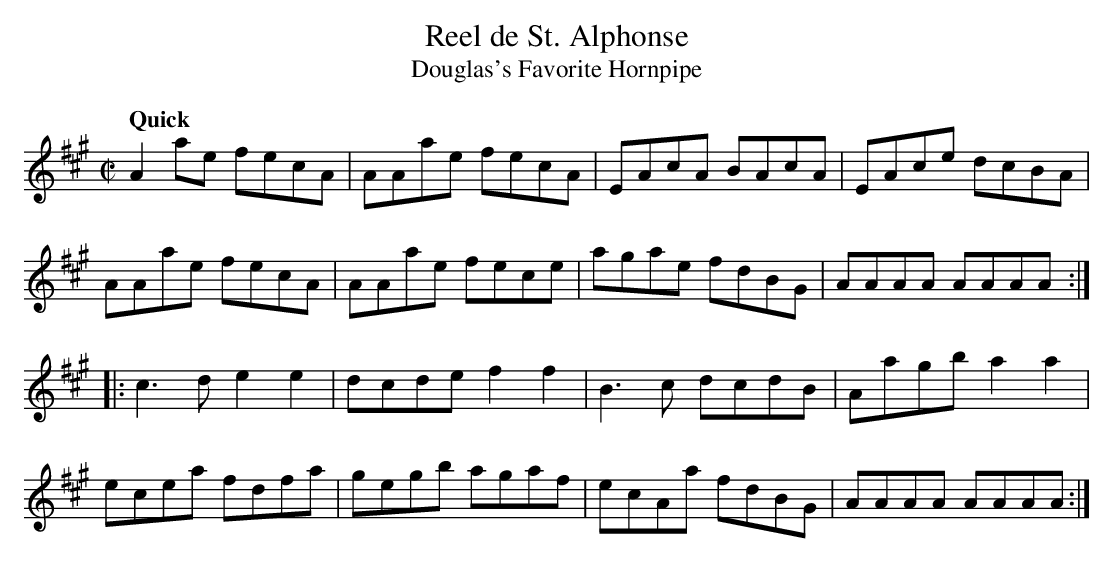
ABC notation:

X:1
T:Reel de St. Alphonse
T:Douglas's Favorite Hornpipe
M:C|
L:1/8
Q:"Quick"
K:A
A2 ae fecA|AAae fecA|EAcA BAcA|EAce dcBA|
AAae fecA|AAae fece|agae fdBG|AAAA AAAA:|
|:c3d e2e2|dcde f2f2|B3c dcdB|Aagb a2a2|
ecea fdfa|gegb agaf|ecAa fdBG|AAAA AAAA:|]
